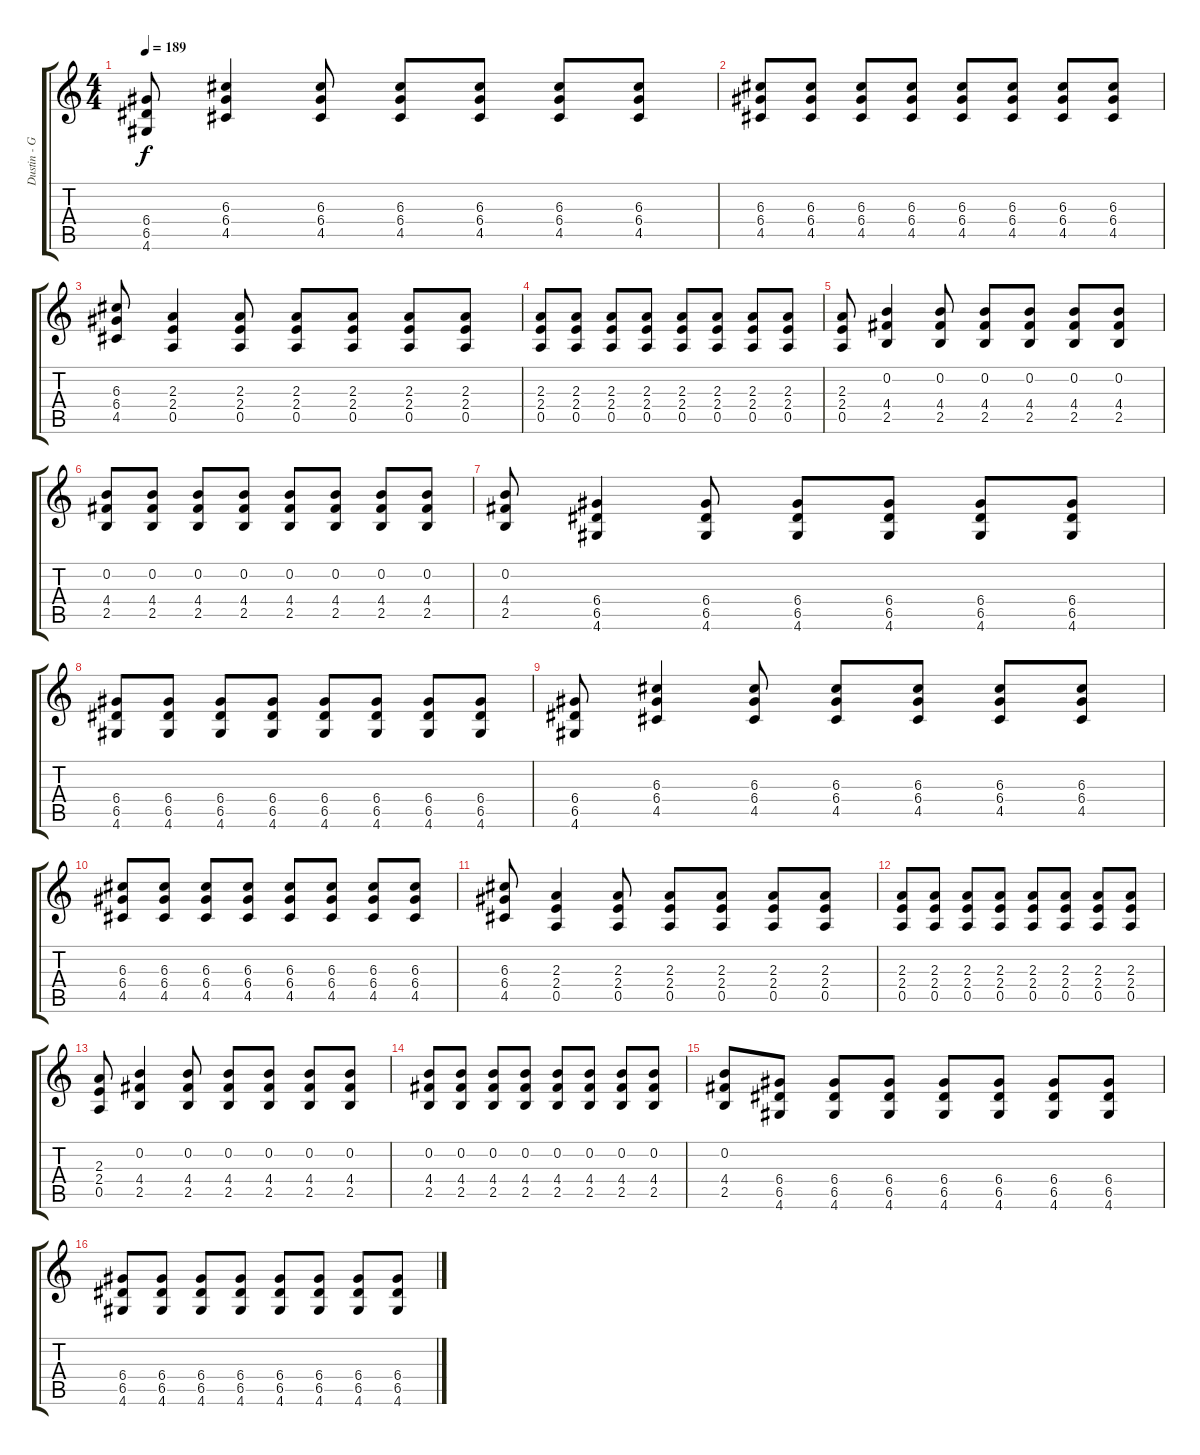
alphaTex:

\track ("Dustin - Guitar" "Dustin - G") {instrument distortionguitar}
\staff {score tabs}
\tuning (E4 B3 G3 D3 A2 E2) {hide}
\ts (4 4)
\tempo 189
\clef g2
\ks c
(6.4 6.5 4.6).8{dy f} (6.3 6.4 4.5).4{instrument distortionguitar} (6.3 6.4 4.5).8{instrument electricguitarmuted} (6.3 6.4 4.5).8 (6.3 6.4 4.5).8 (6.3 6.4 4.5).8 (6.3 6.4 4.5).8 |
(6.3 6.4 4.5).8 (6.3 6.4 4.5).8{instrument distortionguitar} (6.3 6.4 4.5).8{instrument electricguitarmuted} (6.3 6.4 4.5).8 (6.3 6.4 4.5).8{instrument distortionguitar} (6.3 6.4 4.5).8{instrument electricguitarmuted} (6.3 6.4 4.5).8 (6.3 6.4 4.5).8{instrument distortionguitar} |
(6.3 6.4 4.5).8{instrument electricguitarmuted} (2.3 2.4 0.5).4{instrument distortionguitar} (2.3 2.4 0.5).8{instrument electricguitarmuted} (2.3 2.4 0.5).8 (2.3 2.4 0.5).8 (2.3 2.4 0.5).8 (2.3 2.4 0.5).8 |
(2.3 2.4 0.5).8 (2.3 2.4 0.5).8{instrument distortionguitar} (2.3 2.4 0.5).8{instrument electricguitarmuted} (2.3 2.4 0.5).8 (2.3 2.4 0.5).8{instrument distortionguitar} (2.3 2.4 0.5).8{instrument electricguitarmuted} (2.3 2.4 0.5).8 (2.3 2.4 0.5).8{instrument distortionguitar} |
(2.3 2.4 0.5).8{instrument electricguitarmuted} (0.2 4.4 2.5).4{instrument distortionguitar} (0.2 4.4 2.5).8{instrument electricguitarmuted} (0.2 4.4 2.5).8 (0.2 4.4 2.5).8 (0.2 4.4 2.5).8 (0.2 4.4 2.5).8 |
(0.2 4.4 2.5).8 (0.2 4.4 2.5).8{instrument distortionguitar} (0.2 4.4 2.5).8{instrument electricguitarmuted} (0.2 4.4 2.5).8 (0.2 4.4 2.5).8{instrument distortionguitar} (0.2 4.4 2.5).8{instrument electricguitarmuted} (0.2 4.4 2.5).8 (0.2 4.4 2.5).8{instrument distortionguitar} |
(0.2 4.4 2.5).8{instrument electricguitarmuted} (6.4 6.5 4.6).4{instrument distortionguitar} (6.4 6.5 4.6).8{instrument electricguitarmuted} (6.4 6.5 4.6).8 (6.4 6.5 4.6).8 (6.4 6.5 4.6).8 (6.4 6.5 4.6).8 |
(6.4 6.5 4.6).8 (6.4 6.5 4.6).8{instrument distortionguitar} (6.4 6.5 4.6).8{instrument electricguitarmuted} (6.4 6.5 4.6).8 (6.4 6.5 4.6).8{instrument distortionguitar} (6.4 6.5 4.6).8{instrument electricguitarmuted} (6.4 6.5 4.6).8 (6.4 6.5 4.6).8{instrument distortionguitar} |
(6.4 6.5 4.6).8{instrument electricguitarmuted} (6.3 6.4 4.5).4{instrument distortionguitar} (6.3 6.4 4.5).8{instrument electricguitarmuted} (6.3 6.4 4.5).8 (6.3 6.4 4.5).8 (6.3 6.4 4.5).8 (6.3 6.4 4.5).8 |
(6.3 6.4 4.5).8 (6.3 6.4 4.5).8{instrument distortionguitar} (6.3 6.4 4.5).8{instrument electricguitarmuted} (6.3 6.4 4.5).8 (6.3 6.4 4.5).8{instrument distortionguitar} (6.3 6.4 4.5).8{instrument electricguitarmuted} (6.3 6.4 4.5).8 (6.3 6.4 4.5).8{instrument distortionguitar} |
(6.3 6.4 4.5).8{instrument electricguitarmuted} (2.3 2.4 0.5).4{instrument distortionguitar} (2.3 2.4 0.5).8{instrument electricguitarmuted} (2.3 2.4 0.5).8 (2.3 2.4 0.5).8 (2.3 2.4 0.5).8 (2.3 2.4 0.5).8 |
(2.3 2.4 0.5).8 (2.3 2.4 0.5).8{instrument distortionguitar} (2.3 2.4 0.5).8{instrument electricguitarmuted} (2.3 2.4 0.5).8 (2.3 2.4 0.5).8{instrument distortionguitar} (2.3 2.4 0.5).8{instrument electricguitarmuted} (2.3 2.4 0.5).8 (2.3 2.4 0.5).8{instrument distortionguitar} |
(2.3 2.4 0.5).8{instrument electricguitarmuted} (0.2 4.4 2.5).4{instrument distortionguitar} (0.2 4.4 2.5).8{instrument electricguitarmuted} (0.2 4.4 2.5).8 (0.2 4.4 2.5).8 (0.2 4.4 2.5).8 (0.2 4.4 2.5).8 |
(0.2 4.4 2.5).8 (0.2 4.4 2.5).8{instrument distortionguitar} (0.2 4.4 2.5).8{instrument electricguitarmuted} (0.2 4.4 2.5).8 (0.2 4.4 2.5).8{instrument distortionguitar} (0.2 4.4 2.5).8{instrument electricguitarmuted} (0.2 4.4 2.5).8 (0.2 4.4 2.5).8{instrument distortionguitar} |
(0.2 4.4 2.5).8{instrument electricguitarmuted} (6.4 6.5 4.6).8{instrument electricguitarmuted} (6.4 6.5 4.6).8 (6.4 6.5 4.6).8{instrument distortionguitar} (6.4 6.5 4.6).8 (6.4 6.5 4.6).8 (6.4 6.5 4.6).8 (6.4 6.5 4.6).8 |
(6.4 6.5 4.6).8 (6.4 6.5 4.6).8 (6.4 6.5 4.6).8 (6.4 6.5 4.6).8 (6.4 6.5 4.6).8 (6.4 6.5 4.6).8 (6.4 6.5 4.6).8 (6.4 6.5 4.6).8
